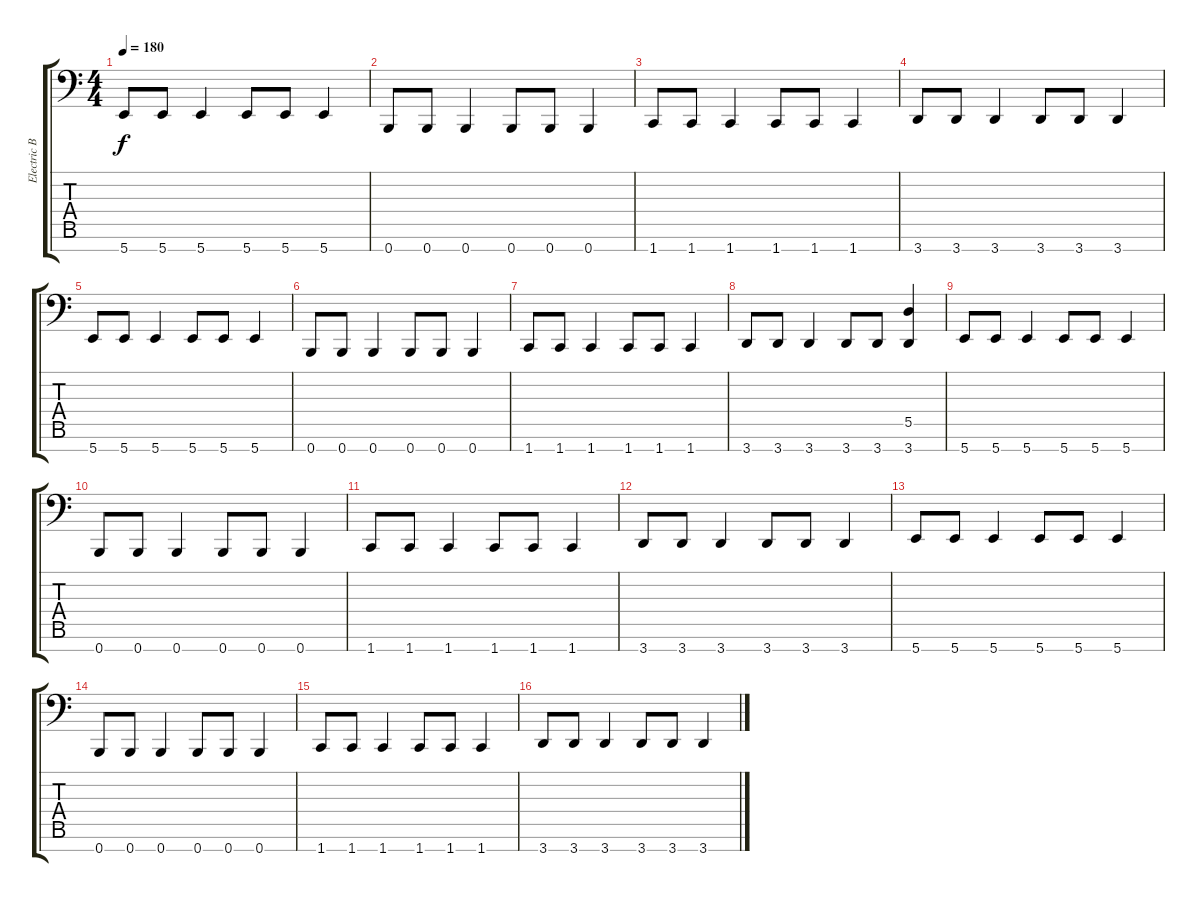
\track ("Electric Bass" "Electric B") {instrument electricbasspick}
\staff {score tabs}
\tuning (E3 B2 G2 D2 A1 E1 B0) {hide}
\ts (4 4)
\tempo 180
\clef f4
\ks c
5.7.8{dy f} 5.7.8 5.7.4 5.7.8 5.7.8 5.7.4 |
0.7.8 0.7.8 0.7.4 0.7.8 0.7.8 0.7.4 |
1.7.8 1.7.8 1.7.4 1.7.8 1.7.8 1.7.4 |
3.7.8 3.7.8 3.7.4 3.7.8 3.7.8 3.7.4 |
5.7.8 5.7.8 5.7.4 5.7.8 5.7.8 5.7.4 |
0.7.8 0.7.8 0.7.4 0.7.8 0.7.8 0.7.4 |
1.7.8 1.7.8 1.7.4 1.7.8 1.7.8 1.7.4 |
3.7.8 3.7.8 3.7.4 3.7.8 3.7.8 (5.5 3.7).4 |
5.7.8 5.7.8 5.7.4 5.7.8 5.7.8 5.7.4 |
0.7.8 0.7.8 0.7.4 0.7.8 0.7.8 0.7.4 |
1.7.8 1.7.8 1.7.4 1.7.8 1.7.8 1.7.4 |
3.7.8 3.7.8 3.7.4 3.7.8 3.7.8 3.7.4 |
5.7.8 5.7.8 5.7.4 5.7.8 5.7.8 5.7.4 |
0.7.8 0.7.8 0.7.4 0.7.8 0.7.8 0.7.4 |
1.7.8 1.7.8 1.7.4 1.7.8 1.7.8 1.7.4 |
3.7.8 3.7.8 3.7.4 3.7.8 3.7.8 3.7.4
